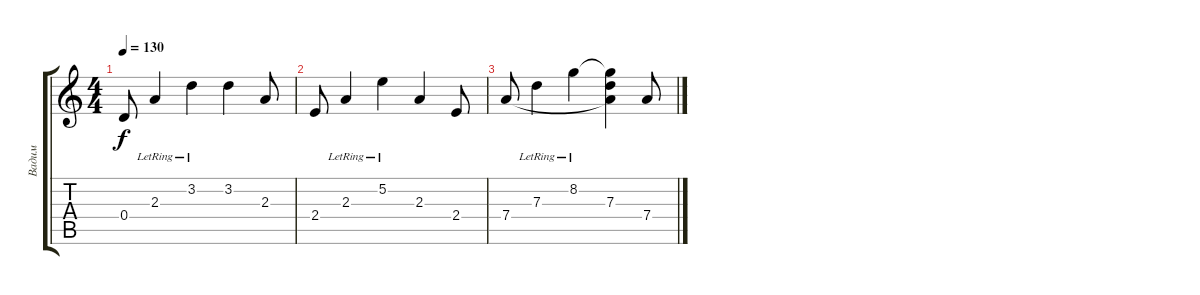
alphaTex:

\track ("Вадим" "Вадим") {instrument overdrivenguitar}
\staff {score tabs}
\tuning (E4 B3 G3 D3 A2 E2) {hide}
\ts (4 4)
\tempo 130
\clef g2
\ks c
0.4.8{dy f} 2.3{lr}.4 3.2{lr}.4 3.2.4 2.3.8 |
2.4.8 2.3{lr}.4 5.2{lr}.4 2.3.4 2.4.8 |
7.4.8 7.3{lr}.4 8.2{lr}.4 (8.2{t} 7.3 7.4{t}).4 7.4.8
